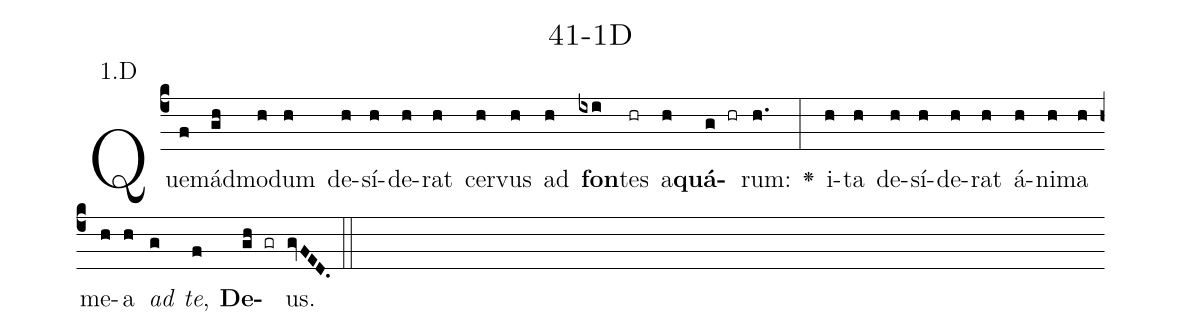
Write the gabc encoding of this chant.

name: 41-1D;
annotation: 1.D;
%%
(c4)Quem(f)ád(gh)mo(h)dum(h) de(h)sí(h)de(h)rat(h) cer(h)vus(h) ad(h) <b>fon</b>(ixi)tes(hr) a(h)<b>quá</b>(g hr)rum:(h.) <v>\greheightstar</v>(:) i(h)ta(h) de(h)sí(h)de(h)rat(h) á(h)ni(h)ma(h) me(h)a(h) <i>ad</i>(g) <i>te</i>,(f) <b>De</b>(gh gr)us.(gvFED.) (::)


%E(h) u(h) o(g) u(f) a(gh) e.(gvFED.) (::)
